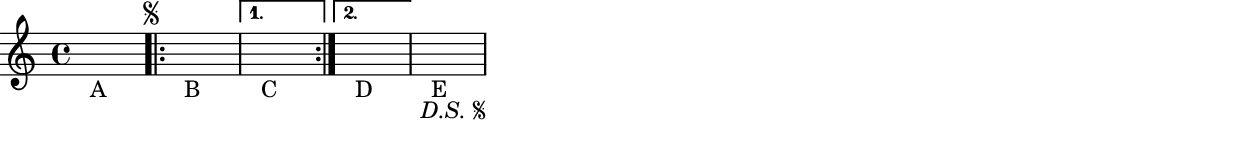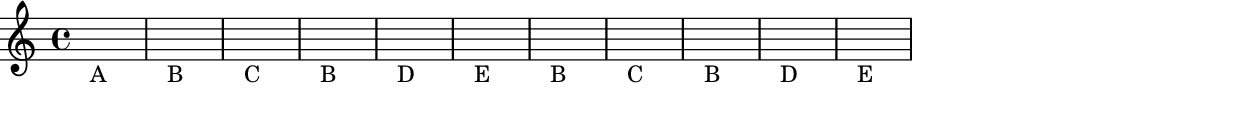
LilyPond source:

%% Generated by lilypond-book
%% Options: [exampleindent=10.16\mm,indent=0\mm,line-width=160\mm]
\include "lilypond-book-preamble.ly"


% ****************************************************************
% Start cut-&-pastable-section
% ****************************************************************

#(ly:set-option 'eps-box-padding 3.000000)



\paper {
  indent = 0\mm
  line-width = 160\mm
  % offset the left padding, also add 1mm as lilypond creates cropped
  % images with a little space on the right
  line-width = #(- line-width (* mm  3.000000) (* mm 1))
}

\layout {
  
}





% ****************************************************************
% ly snippet:
% ****************************************************************
\sourcefilename "/home/gub/NewGub/gub/target/linux-x86/src/lilypond-git.sv.gnu.org--lilypond.git-release-unstable/input/regression/repeat-volta-in-segno-start.ly"
\sourcefileline 0
\version "2.23.6"

#(ly:set-option 'warning-as-error #t)

\header {
  texidoc="This tests a @code{\\repeat volta} inside and at the start
of a @code{\\repeat segno}.  The music unfolds to A@tie{}BCBDE BCBDE."
}

piece = \new Voice \fixed c' {
  s1_"A"
  \repeat segno 2 {
    \repeat volta 2 {
      s1_"B"
      \alternative {
        s1_"C"
        s1_"D"
      }
    }
    s1_"E"
  }
}

\new Score { \piece }
\new Score { \unfoldRepeats \piece }



% ****************************************************************
% end ly snippet
% ****************************************************************
